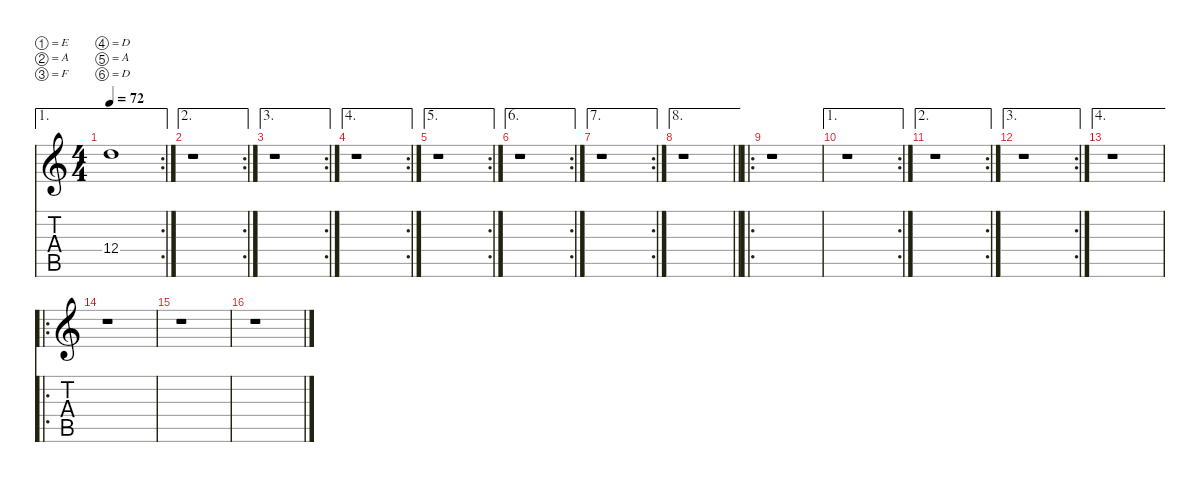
\defaultSystemsLayout 4
\hideDynamics
\bracketExtendMode nobrackets
\singleTrackTrackNamePolicy hidden
\multiTrackTrackNamePolicy hidden
\firstSystemTrackNameMode fullname
\firstSystemTrackNameOrientation horizontal
\otherSystemsTrackNameOrientation horizontal
\track ("Guitar 3" "od.guit.") {instrument overdrivenguitar}
\staff {score tabs}
\tuning (E4 A3 F3 D3 A2 D2)
\ae 1
\rc 2
\ts (4 4)
\tempo 72
\clef g2
\ks c
12.4{t}.1{dy f beam Down} |
\ae 2
\rc 2
r.1{beam Down} |
\ae 3
\rc 2
r.1{beam Down} |
\ae 4
\rc 2
r.1{beam Down} |
\ae 5
\rc 2
r.1{beam Down} |
\ae 6
\rc 2
r.1{beam Down} |
\ae 7
\rc 2
r.1{beam Down} |
\ae 8
\barLineRight lightlight
r.1{beam Down} |
\ro
r.1{beam Down} |
\ae 1
\rc 2
r.1{beam Down} |
\ae 2
\rc 2
r.1{beam Down} |
\ae 3
\rc 2
r.1{beam Down} |
\ae 4
r.1{beam Down} |
\ro
r.1{beam Down} |
r.1{beam Down} |
r.1{beam Down}
